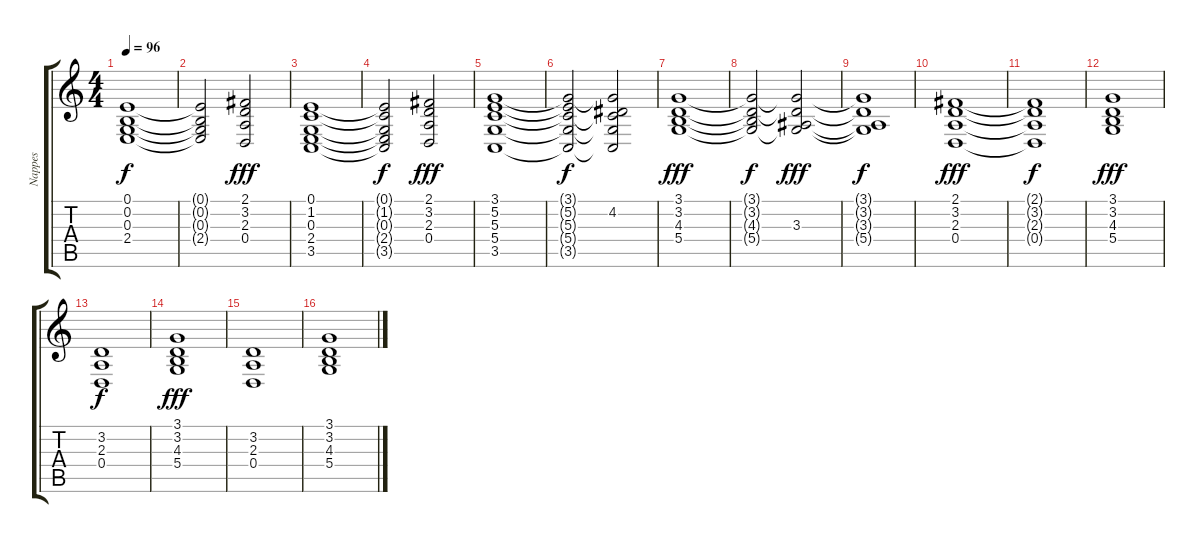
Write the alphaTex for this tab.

\track ("Nappes" "Nappes") {instrument choiraahs}
\staff {score tabs}
\tuning (E4 B3 G3 D3 A2 E2) {hide}
\ts (4 4)
\tempo 96
\clef g2
\ks c
(0.1{t} 0.2{t} 0.3{t} 2.4{t}).1{dy f} |
(0.1{t} 0.2{t} 0.3{t} 2.4{t}).2 (2.1 3.2 2.3 0.4).2{dy fff} |
(0.1 1.2 0.3 2.4 3.5).1 |
(0.1{t} 1.2{t} 0.3{t} 2.4{t} 3.5{t}).2{dy f} (2.1 3.2 2.3 0.4).2{dy fff} |
(3.1 5.2 5.3 5.4 3.5).1 |
(3.1{t} 5.2{t} 5.3{t} 5.4{t} 3.5{t}).2{dy f} (3.1{t} 4.2 5.3{t} 5.4{t} 3.5{t}).2 |
(3.1 3.2 4.3 5.4).1{dy fff} |
(3.1{t} 3.2{t} 4.3{t} 5.4{t}).2{dy f} (3.1{t} 3.2{t} 3.3 5.4{t}).2{dy fff} |
(3.1{t} 3.2{t} 3.3{t} 5.4{t}).1{dy f} |
(2.1 3.2 2.3 0.4).1{dy fff} |
(2.1{t} 3.2{t} 2.3{t} 0.4{t}).1{dy f} |
(3.1 3.2 4.3 5.4).1{dy fff} |
(3.2 2.3 0.4).1{dy f} |
(3.1 3.2 4.3 5.4).1{dy fff} |
(3.2 2.3 0.4).1 |
(3.1 3.2 4.3 5.4).1
